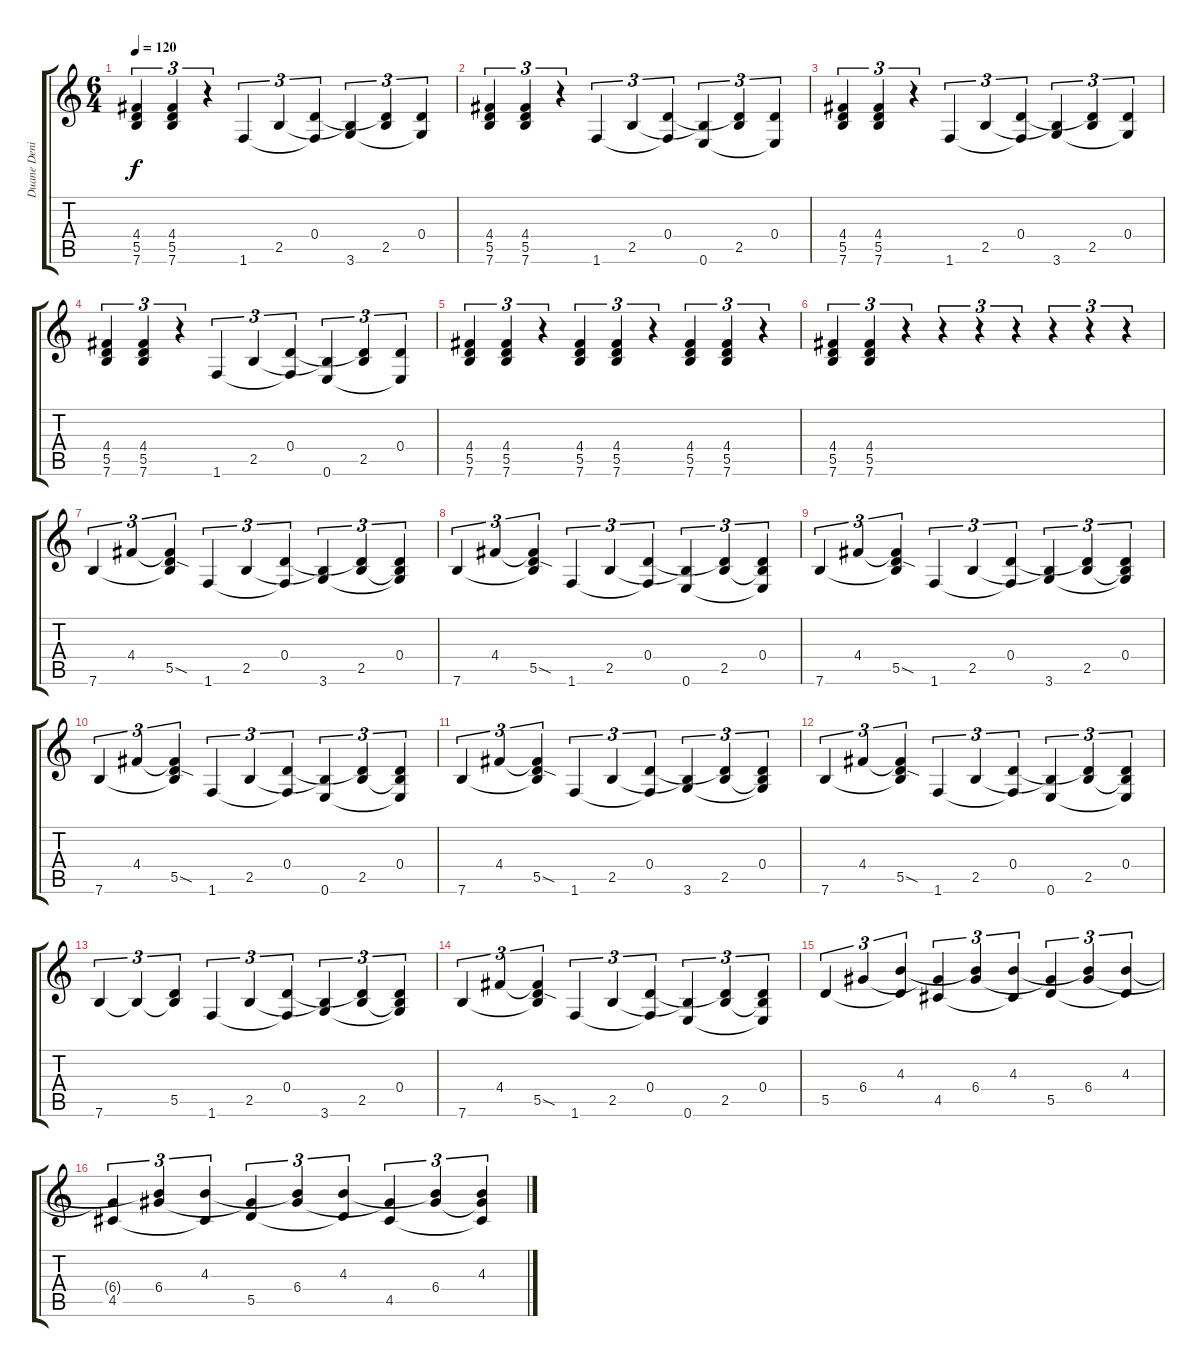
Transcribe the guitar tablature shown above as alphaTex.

\track ("Duane Denison" "Duane Deni") {instrument distortionguitar}
\staff {score tabs}
\tuning (E4 B3 G3 D3 A2 E2) {hide}
\ts (6 4)
\tempo 120
\clef g2
\ks c
(4.4 5.5 7.6).4{tu (3 2) dy f} (4.4 5.5 7.6).4{tu (3 2)} r.4{tu (3 2)} 1.6.4{tu (3 2)} 2.5.4{tu (3 2)} (0.4 1.6{t}).4{tu (3 2)} (2.5{t} 3.6).4{tu (3 2)} (0.4{t} 2.5).4{tu (3 2)} (0.4 3.6{t}).4{tu (3 2)} |
(4.4 5.5 7.6).4{tu (3 2)} (4.4 5.5 7.6).4{tu (3 2)} r.4{tu (3 2)} 1.6.4{tu (3 2)} 2.5.4{tu (3 2)} (0.4 1.6{t}).4{tu (3 2)} (2.5{t} 0.6).4{tu (3 2)} (0.4{t} 2.5).4{tu (3 2)} (0.4 0.6{t}).4{tu (3 2)} |
(4.4 5.5 7.6).4{tu (3 2)} (4.4 5.5 7.6).4{tu (3 2)} r.4{tu (3 2)} 1.6.4{tu (3 2)} 2.5.4{tu (3 2)} (0.4 1.6{t}).4{tu (3 2)} (2.5{t} 3.6).4{tu (3 2)} (0.4{t} 2.5).4{tu (3 2)} (0.4 3.6{t}).4{tu (3 2)} |
(4.4 5.5 7.6).4{tu (3 2)} (4.4 5.5 7.6).4{tu (3 2)} r.4{tu (3 2)} 1.6.4{tu (3 2)} 2.5.4{tu (3 2)} (0.4 1.6{t}).4{tu (3 2)} (2.5{t} 0.6).4{tu (3 2)} (0.4{t} 2.5).4{tu (3 2)} (0.4 0.6{t}).4{tu (3 2)} |
(4.4 5.5 7.6).4{tu (3 2)} (4.4 5.5 7.6).4{tu (3 2)} r.4{tu (3 2)} (4.4 5.5 7.6).4{tu (3 2)} (4.4 5.5 7.6).4{tu (3 2)} r.4{tu (3 2)} (4.4 5.5 7.6).4{tu (3 2)} (4.4 5.5 7.6).4{tu (3 2)} r.4{tu (3 2)} |
(4.4 5.5 7.6).4{tu (3 2)} (4.4 5.5 7.6).4{tu (3 2)} r.4{tu (3 2)} r.4{tu (3 2)} r.4{tu (3 2)} r.4{tu (3 2)} r.4{tu (3 2)} r.4{tu (3 2)} r.4{tu (3 2)} |
7.6.4{tu (3 2)} 4.4.4{tu (3 2)} (4.4{t} 5.5{sod} 7.6{t}).4{tu (3 2)} 1.6.4{tu (3 2)} 2.5.4{tu (3 2)} (0.4 1.6{t}).4{tu (3 2)} (2.5{t} 3.6).4{tu (3 2)} (0.4{t} 2.5).4{tu (3 2)} (0.4 2.5{t} 3.6{t}).4{tu (3 2)} |
7.6.4{tu (3 2)} 4.4.4{tu (3 2)} (4.4{t} 5.5{sod} 7.6{t}).4{tu (3 2)} 1.6.4{tu (3 2)} 2.5.4{tu (3 2)} (0.4 1.6{t}).4{tu (3 2)} (2.5{t} 0.6).4{tu (3 2)} (0.4{t} 2.5).4{tu (3 2)} (0.4 2.5{t} 0.6{t}).4{tu (3 2)} |
7.6.4{tu (3 2)} 4.4.4{tu (3 2)} (4.4{t} 5.5{sod} 7.6{t}).4{tu (3 2)} 1.6.4{tu (3 2)} 2.5.4{tu (3 2)} (0.4 1.6{t}).4{tu (3 2)} (2.5{t} 3.6).4{tu (3 2)} (0.4{t} 2.5).4{tu (3 2)} (0.4 2.5{t} 3.6{t}).4{tu (3 2)} |
7.6.4{tu (3 2)} 4.4.4{tu (3 2)} (4.4{t} 5.5{sod} 7.6{t}).4{tu (3 2)} 1.6.4{tu (3 2)} 2.5.4{tu (3 2)} (0.4 1.6{t}).4{tu (3 2)} (2.5{t} 0.6).4{tu (3 2)} (0.4{t} 2.5).4{tu (3 2)} (0.4 2.5{t} 0.6{t}).4{tu (3 2)} |
7.6.4{tu (3 2)} 4.4.4{tu (3 2)} (4.4{t} 5.5{sod} 7.6{t}).4{tu (3 2)} 1.6.4{tu (3 2)} 2.5.4{tu (3 2)} (0.4 1.6{t}).4{tu (3 2)} (2.5{t} 3.6).4{tu (3 2)} (0.4{t} 2.5).4{tu (3 2)} (0.4 2.5{t} 3.6{t}).4{tu (3 2)} |
7.6.4{tu (3 2)} 4.4.4{tu (3 2)} (4.4{t} 5.5{sod} 7.6{t}).4{tu (3 2)} 1.6.4{tu (3 2)} 2.5.4{tu (3 2)} (0.4 1.6{t}).4{tu (3 2)} (2.5{t} 0.6).4{tu (3 2)} (0.4{t} 2.5).4{tu (3 2)} (0.4 2.5{t} 0.6{t}).4{tu (3 2)} |
7.6.4{tu (3 2)} 7.6{t}.4{tu (3 2)} (5.5 7.6{t}).4{tu (3 2)} 1.6.4{tu (3 2)} 2.5.4{tu (3 2)} (0.4 1.6{t}).4{tu (3 2)} (2.5{t} 3.6).4{tu (3 2)} (0.4{t} 2.5).4{tu (3 2)} (0.4 2.5{t} 3.6{t}).4{tu (3 2)} |
7.6.4{tu (3 2)} 4.4.4{tu (3 2)} (4.4{t} 5.5{sod} 7.6{t}).4{tu (3 2)} 1.6.4{tu (3 2)} 2.5.4{tu (3 2)} (0.4 1.6{t}).4{tu (3 2)} (2.5{t} 0.6).4{tu (3 2)} (0.4{t} 2.5).4{tu (3 2)} (0.4 2.5{t} 0.6{t}).4{tu (3 2)} |
5.5.4{tu (3 2)} 6.4.4{tu (3 2)} (4.3 5.5{t}).4{tu (3 2)} (6.4{t} 4.5).4{tu (3 2)} (4.3{t} 6.4).4{tu (3 2)} (4.3 4.5{t}).4{tu (3 2)} (6.4{t} 5.5).4{tu (3 2)} (4.3{t} 6.4).4{tu (3 2)} (4.3 5.5{t}).4{tu (3 2)} |
(6.4{t} 4.5).4{tu (3 2)} (4.3{t} 6.4).4{tu (3 2)} (4.3 4.5{t}).4{tu (3 2)} (6.4{t} 5.5).4{tu (3 2)} (4.3{t} 6.4).4{tu (3 2)} (4.3 5.5{t}).4{tu (3 2)} (6.4{t} 4.5).4{tu (3 2)} (4.3{t} 6.4).4{tu (3 2)} (4.3 6.4{t} 4.5{t}).4{tu (3 2)}
